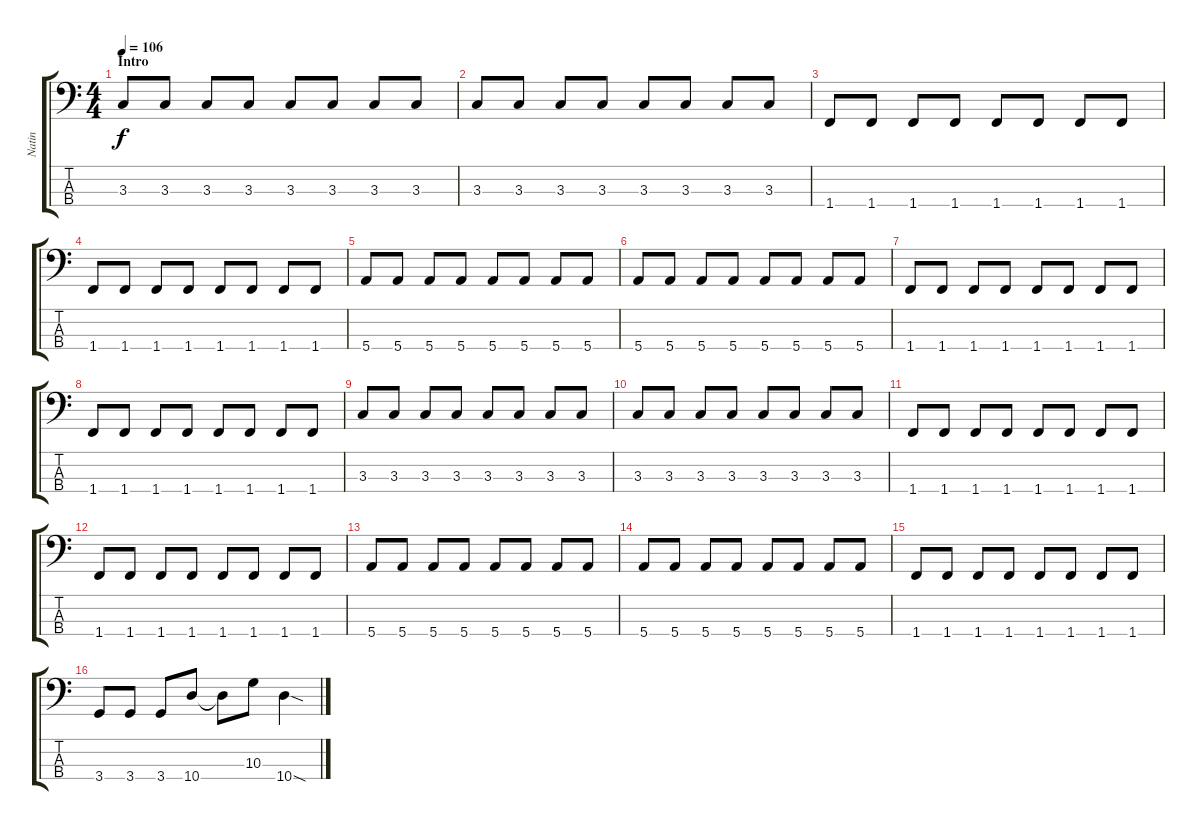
\track ("Natin" "Natin") {instrument electricbasspick}
\staff {score tabs}
\tuning (G2 D2 A1 E1) {hide}
\ts (4 4)
\section ("" "Intro")
\tempo 106
\clef f4
\ks c
3.3.8{dy f instrument electricbasspick} 3.3.8 3.3.8 3.3.8 3.3.8 3.3.8 3.3.8 3.3.8 |
3.3.8 3.3.8 3.3.8 3.3.8 3.3.8 3.3.8 3.3.8 3.3.8 |
1.4.8 1.4.8 1.4.8 1.4.8 1.4.8 1.4.8 1.4.8 1.4.8 |
1.4.8 1.4.8 1.4.8 1.4.8 1.4.8 1.4.8 1.4.8 1.4.8 |
5.4.8 5.4.8 5.4.8 5.4.8 5.4.8 5.4.8 5.4.8 5.4.8 |
5.4.8 5.4.8 5.4.8 5.4.8 5.4.8 5.4.8 5.4.8 5.4.8 |
1.4.8 1.4.8 1.4.8 1.4.8 1.4.8 1.4.8 1.4.8 1.4.8 |
1.4.8 1.4.8 1.4.8 1.4.8 1.4.8 1.4.8 1.4.8 1.4.8 |
3.3.8 3.3.8 3.3.8 3.3.8 3.3.8 3.3.8 3.3.8 3.3.8 |
3.3.8 3.3.8 3.3.8 3.3.8 3.3.8 3.3.8 3.3.8 3.3.8 |
1.4.8 1.4.8 1.4.8 1.4.8 1.4.8 1.4.8 1.4.8 1.4.8 |
1.4.8 1.4.8 1.4.8 1.4.8 1.4.8 1.4.8 1.4.8 1.4.8 |
5.4.8 5.4.8 5.4.8 5.4.8 5.4.8 5.4.8 5.4.8 5.4.8 |
5.4.8 5.4.8 5.4.8 5.4.8 5.4.8 5.4.8 5.4.8 5.4.8 |
1.4.8 1.4.8 1.4.8 1.4.8 1.4.8 1.4.8 1.4.8 1.4.8 |
3.4.8 3.4.8 3.4.8 10.4.8 10.4{t}.8 10.3.8 10.4{sod}.4
